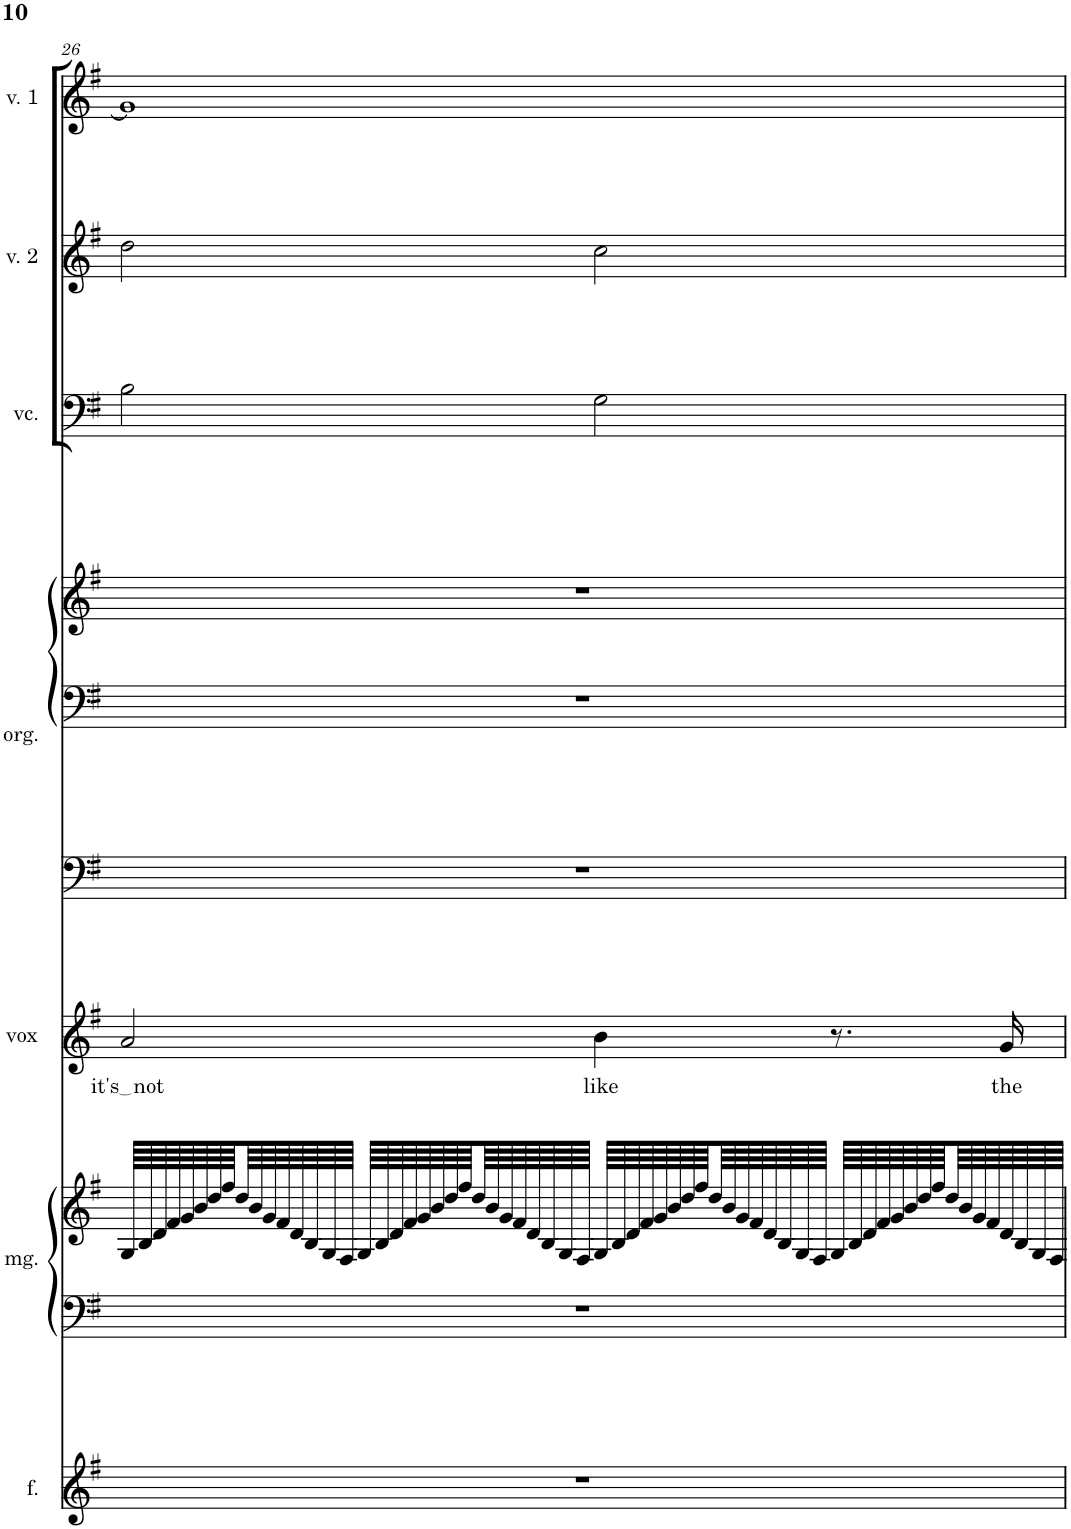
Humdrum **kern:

**kern	**kern	**kern	**kern	**text	**kern	**kern	**kern	**kern	**kern	**kern
*part7	*part6	*part6	*part5	*part5	*part4	*part4	*part4	*part3	*part2	*part1
*staff10	*staff9	*staff8	*staff7	*staff7	*staff6	*staff5	*staff4	*staff3	*staff2	*staff1
*I"flicorno	*I"moog	*	*I"voce	*	*I"organo	*	*	*I"violoncello	*I"violino 2	*I"violino 1
*I'f.	*I'mg.	*	*	*	*I'org.	*	*	*I'vc.	*I'v. 2	*I'v. 1
!!LO:PB:g=z
*clefG2	*clefF4	*clefG2	*clefG2	*	*clefF4	*clefF4	*clefG2	*clefF4	*clefG2	*clefG2
*Trd1c2	*	*	*	*	*	*	*	*	*	*
*k[f#]	*k[f#]	*k[f#]	*k[f#]	*	*k[f#]	*k[f#]	*k[f#]	*k[f#]	*k[f#]	*k[f#]
*M4/4	*M4/4	*M4/4	*M4/4	*	*M4/4	*M4/4	*M4/4	*M4/4	*M4/4	*M4/4
=26	=26	=26	=26	=26	=26	=26	=26	=26	=26	=26
!	!	!	!	!LO:LY:b	!	!	!	!	!	!
1r	1r	64G/LLLL	2a/	it's not	1r	1r	1r	2B\	2dd\	1g]
.	.	64B/	.	.	.	.	.	.	.	.
.	.	64d/	.	.	.	.	.	.	.	.
.	.	64f#/	.	.	.	.	.	.	.	.
.	.	64g/	.	.	.	.	.	.	.	.
.	.	64b/	.	.	.	.	.	.	.	.
.	.	64dd/	.	.	.	.	.	.	.	.
.	.	64ff#/	.	.	.	.	.	.	.	.
.	.	64dd/	.	.	.	.	.	.	.	.
.	.	64b/	.	.	.	.	.	.	.	.
.	.	64g/	.	.	.	.	.	.	.	.
.	.	64f#/	.	.	.	.	.	.	.	.
.	.	64d/	.	.	.	.	.	.	.	.
.	.	64B/	.	.	.	.	.	.	.	.
.	.	64G/	.	.	.	.	.	.	.	.
.	.	64F#/JJJJ	.	.	.	.	.	.	.	.
.	.	64G/LLLL	.	.	.	.	.	.	.	.
.	.	64B/	.	.	.	.	.	.	.	.
.	.	64d/	.	.	.	.	.	.	.	.
.	.	64f#/	.	.	.	.	.	.	.	.
.	.	64g/	.	.	.	.	.	.	.	.
.	.	64b/	.	.	.	.	.	.	.	.
.	.	64dd/	.	.	.	.	.	.	.	.
.	.	64ff#/	.	.	.	.	.	.	.	.
.	.	64dd/	.	.	.	.	.	.	.	.
.	.	64b/	.	.	.	.	.	.	.	.
.	.	64g/	.	.	.	.	.	.	.	.
.	.	64f#/	.	.	.	.	.	.	.	.
.	.	64d/	.	.	.	.	.	.	.	.
.	.	64B/	.	.	.	.	.	.	.	.
.	.	64G/	.	.	.	.	.	.	.	.
.	.	64F#/JJJJ	.	.	.	.	.	.	.	.
!	!	!	!	!LO:LY:b	!	!	!	!	!	!
.	.	64G/LLLL	4b\	like	.	.	.	2G\	2cc\	.
.	.	64B/	.	.	.	.	.	.	.	.
.	.	64d/	.	.	.	.	.	.	.	.
.	.	64f#/	.	.	.	.	.	.	.	.
.	.	64g/	.	.	.	.	.	.	.	.
.	.	64b/	.	.	.	.	.	.	.	.
.	.	64dd/	.	.	.	.	.	.	.	.
.	.	64ff#/	.	.	.	.	.	.	.	.
.	.	64dd/	.	.	.	.	.	.	.	.
.	.	64b/	.	.	.	.	.	.	.	.
.	.	64g/	.	.	.	.	.	.	.	.
.	.	64f#/	.	.	.	.	.	.	.	.
.	.	64d/	.	.	.	.	.	.	.	.
.	.	64B/	.	.	.	.	.	.	.	.
.	.	64G/	.	.	.	.	.	.	.	.
.	.	64F#/JJJJ	.	.	.	.	.	.	.	.
.	.	64G/LLLL	8.r	.	.	.	.	.	.	.
.	.	64B/	.	.	.	.	.	.	.	.
.	.	64d/	.	.	.	.	.	.	.	.
.	.	64f#/	.	.	.	.	.	.	.	.
.	.	64g/	.	.	.	.	.	.	.	.
.	.	64b/	.	.	.	.	.	.	.	.
.	.	64dd/	.	.	.	.	.	.	.	.
.	.	64ff#/	.	.	.	.	.	.	.	.
.	.	64dd/	.	.	.	.	.	.	.	.
.	.	64b/	.	.	.	.	.	.	.	.
.	.	64g/	.	.	.	.	.	.	.	.
.	.	64f#/	.	.	.	.	.	.	.	.
!	!	!	!	!LO:LY:b	!	!	!	!	!	!
.	.	64d/	16g/	the	.	.	.	.	.	.
.	.	64B/	.	.	.	.	.	.	.	.
.	.	64G/	.	.	.	.	.	.	.	.
.	.	64F#/JJJJ	.	.	.	.	.	.	.	.
=	=	=	=	=	=	=	=	=	=	=
*-	*-	*-	*-	*-	*-	*-	*-	*-	*-	*-
